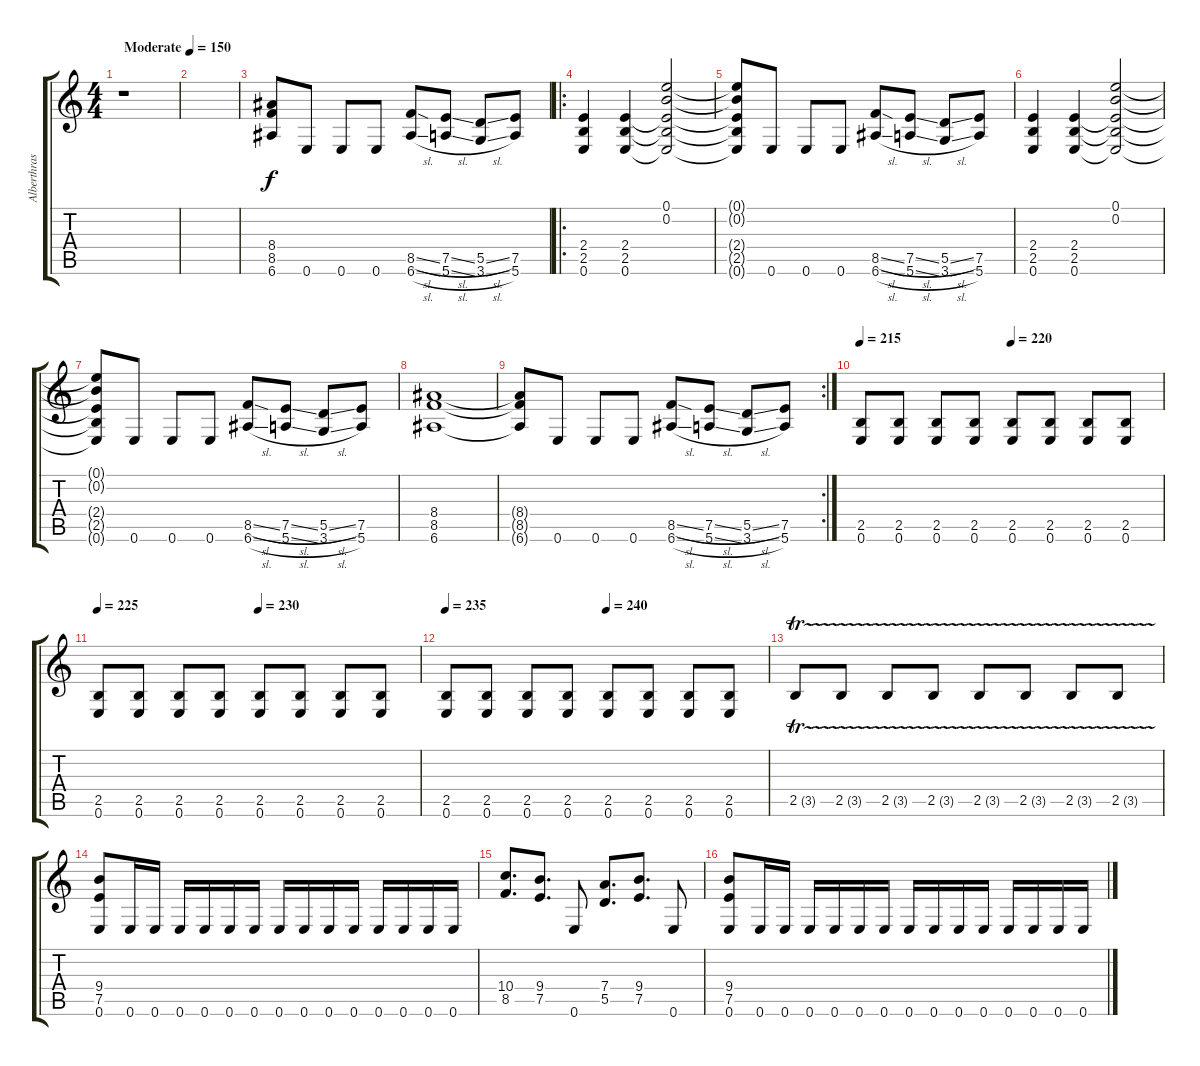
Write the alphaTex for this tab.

\track ("Alberthrash" "Alberthras") {instrument overdrivenguitar}
\staff {score tabs}
\tuning (E4 B3 G3 D3 A2 E2) {hide}
\ts (4 4)
\tempo (150 "Moderate")
\clef g2
\ks c
r.1{dy f instrument overdrivenguitar} |
|
(8.4 8.5 6.6).8 0.6.8 0.6.8 0.6.8 (8.5{sl} 6.6{sl}).8 (7.5{sl} 5.6{sl}).8 (5.5{sl} 3.6{sl}).8 (7.5 5.6).8 |
\ro
(2.4 2.5 0.6).4 (2.4 2.5 0.6).4 (0.1 0.2 2.4{t} 2.5{t} 0.6{t}).2 |
(0.1{t} 0.2{t} 2.4{t} 2.5{t} 0.6{t}).8 0.6.8 0.6.8 0.6.8 (8.5{sl} 6.6{sl}).8 (7.5{sl} 5.6{sl}).8 (5.5{sl} 3.6{sl}).8 (7.5 5.6).8 |
(2.4 2.5 0.6).4 (2.4 2.5 0.6).4 (0.1 0.2 2.4{t} 2.5{t} 0.6{t}).2 |
(0.1{t} 0.2{t} 2.4{t} 2.5{t} 0.6{t}).8 0.6.8 0.6.8 0.6.8 (8.5{sl} 6.6{sl}).8 (7.5{sl} 5.6{sl}).8 (5.5{sl} 3.6{sl}).8 (7.5 5.6).8 |
(8.4 8.5 6.6).1 |
\rc 2
(8.4{t} 8.5{t} 6.6{t}).8 0.6.8 0.6.8 0.6.8 (8.5{sl} 6.6{sl}).8 (7.5{sl} 5.6{sl}).8 (5.5{sl} 3.6{sl}).8 (7.5 5.6).8 |
\tempo 215
\tempo (220 0.5)
(2.5 0.6).8 (2.5 0.6).8 (2.5 0.6).8 (2.5 0.6).8 (2.5 0.6).8 (2.5 0.6).8 (2.5 0.6).8 (2.5 0.6).8 |
\tempo 225
\tempo (230 0.5)
(2.5 0.6).8 (2.5 0.6).8 (2.5 0.6).8 (2.5 0.6).8 (2.5 0.6).8 (2.5 0.6).8 (2.5 0.6).8 (2.5 0.6).8 |
\tempo 235
\tempo (240 0.5)
(2.5 0.6).8 (2.5 0.6).8 (2.5 0.6).8 (2.5 0.6).8 (2.5 0.6).8 (2.5 0.6).8 (2.5 0.6).8 (2.5 0.6).8 |
2.5{tr (3 16)}.8 2.5{tr (3 16)}.8 2.5{tr (3 16)}.8 2.5{tr (3 16)}.8 2.5{tr (3 16)}.8 2.5{tr (3 16)}.8 2.5{tr (3 16)}.8 2.5{tr (3 16)}.8 |
(9.4 7.5 0.6).8 0.6.16 0.6.16 0.6.16 0.6.16 0.6.16 0.6.16 0.6.16 0.6.16 0.6.16 0.6.16 0.6.16 0.6.16 0.6.16 0.6.16 |
(10.4 8.5).8{d} (9.4 7.5).8{d} 0.6.8 (7.4 5.5).8{d} (9.4 7.5).8{d} 0.6.8 |
(9.4 7.5 0.6).8 0.6.16 0.6.16 0.6.16 0.6.16 0.6.16 0.6.16 0.6.16 0.6.16 0.6.16 0.6.16 0.6.16 0.6.16 0.6.16 0.6.16
